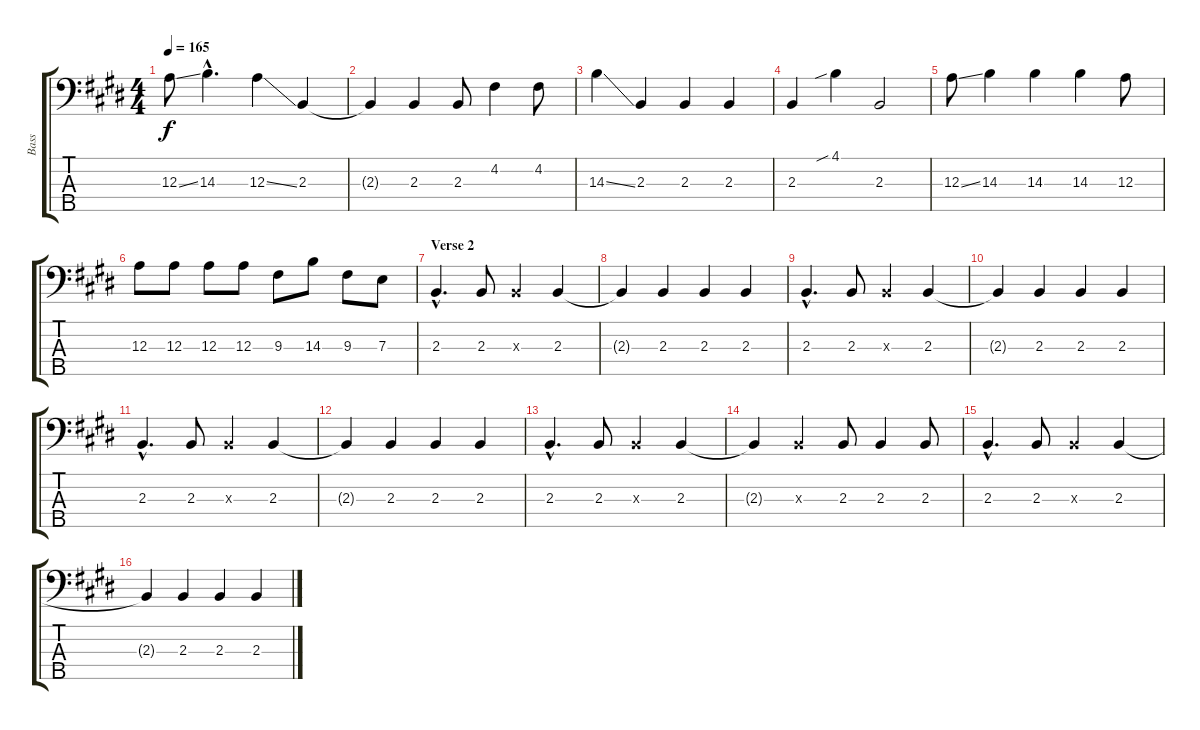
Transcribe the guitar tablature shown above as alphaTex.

\track ("Bass" "Bass") {instrument electricbassfinger}
\staff {score tabs}
\tuning (G2 D2 A1 E1 B0) {hide}
\ts (4 4)
\tempo 165
\clef f4
\ks e
12.3{ss}.8{dy f} 14.3{hac}.4{d} 12.3{ss}.4 2.3.4 |
2.3{t}.4 2.3.4 2.3.8 4.2.4 4.2.8 |
14.3{ss}.4 2.3.4 2.3.4 2.3.4 |
2.3.4 4.1{sib}.4 2.3.2 |
12.3{ss}.8 14.3.4 14.3.4 14.3.4 12.3.8 |
12.3.8 12.3.8 12.3.8 12.3.8 9.3.8 14.3.8 9.3.8 7.3.8 |
\section ("" "Verse 2")
2.3{hac}.4{d} 2.3.8 2.3{x}.4 2.3.4 |
2.3{t}.4 2.3.4 2.3.4 2.3.4 |
2.3{hac}.4{d} 2.3.8 2.3{x}.4 2.3.4 |
2.3{t}.4 2.3.4 2.3.4 2.3.4 |
2.3{hac}.4{d} 2.3.8 2.3{x}.4 2.3.4 |
2.3{t}.4 2.3.4 2.3.4 2.3.4 |
2.3{hac}.4{d} 2.3.8 2.3{x}.4 2.3.4 |
2.3{t}.4 2.3{x}.4 2.3.8 2.3.4 2.3.8 |
2.3{hac}.4{d} 2.3.8 2.3{x}.4 2.3.4 |
2.3{t}.4 2.3.4 2.3.4 2.3.4
